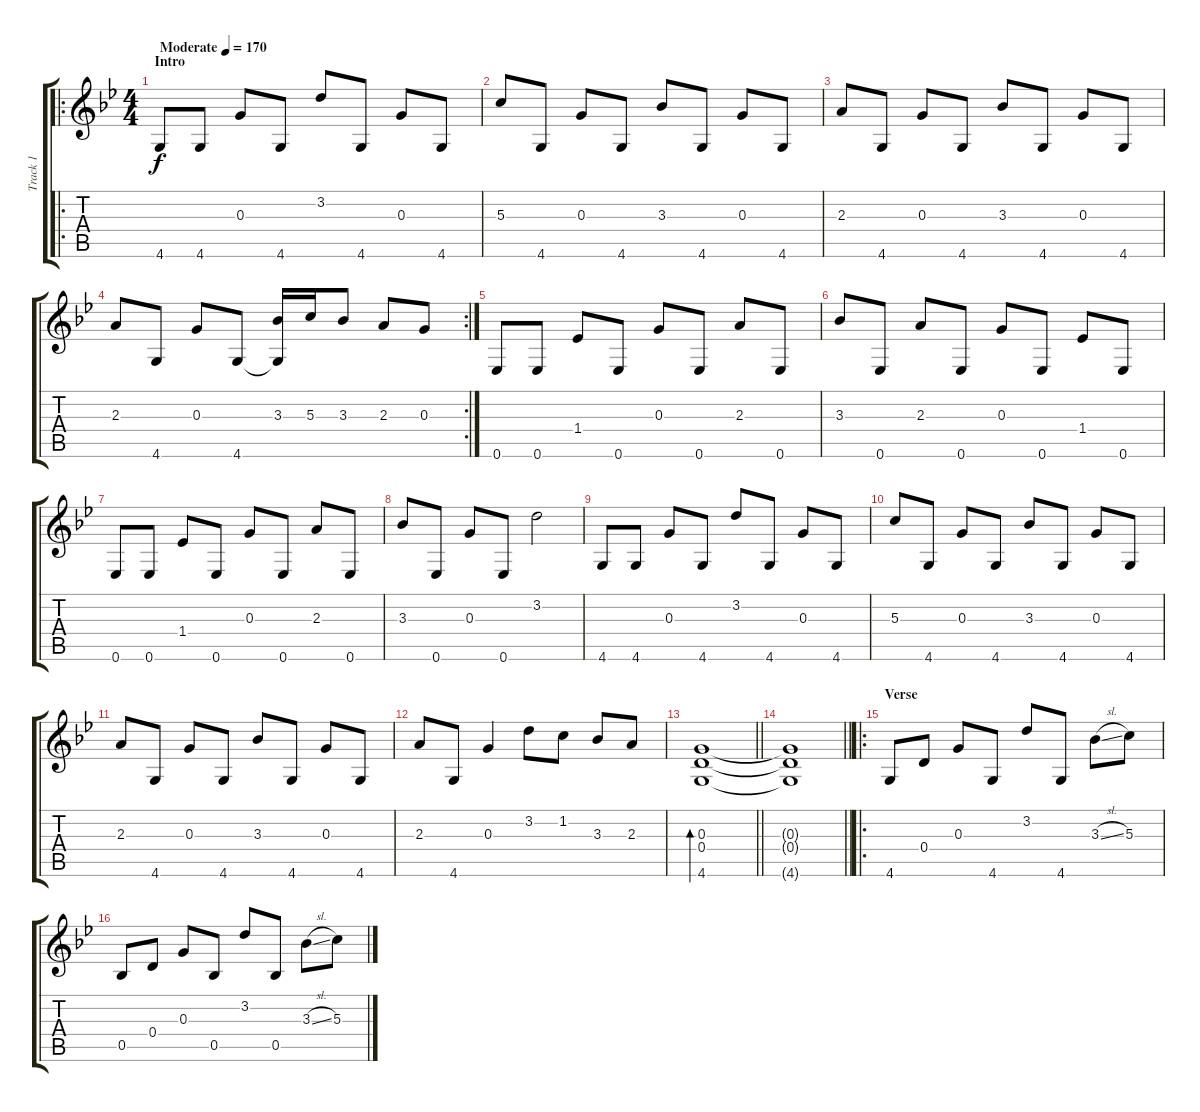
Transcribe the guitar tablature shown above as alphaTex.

\track ("Track 1" "Track 1") {instrument acousticguitarsteel}
\staff {score tabs}
\tuning (E4 B3 G3 D3 Bb2 Eb2) {hide}
\ro
\ts (4 4)
\section ("" "Intro")
\tempo (170 "Moderate")
\clef g2
\ks bb
4.6.8{dy f instrument acousticguitarsteel} 4.6.8 0.3.8 4.6.8 3.2.8 4.6.8 0.3.8 4.6.8 |
5.3.8 4.6.8 0.3.8 4.6.8 3.3.8 4.6.8 0.3.8 4.6.8 |
2.3.8 4.6.8 0.3.8 4.6.8 3.3.8 4.6.8 0.3.8 4.6.8 |
\rc 2
2.3.8 4.6.8 0.3.8 4.6.8 (3.3 4.6{t}).16 5.3.16 3.3.8 2.3.8 0.3.8 |
0.6.8 0.6.8 1.4.8 0.6.8 0.3.8 0.6.8 2.3.8 0.6.8 |
3.3.8 0.6.8 2.3.8 0.6.8 0.3.8 0.6.8 1.4.8 0.6.8 |
0.6.8 0.6.8 1.4.8 0.6.8 0.3.8 0.6.8 2.3.8 0.6.8 |
3.3.8 0.6.8 0.3.8 0.6.8 3.2.2 |
4.6.8 4.6.8 0.3.8 4.6.8 3.2.8 4.6.8 0.3.8 4.6.8 |
5.3.8 4.6.8 0.3.8 4.6.8 3.3.8 4.6.8 0.3.8 4.6.8 |
2.3.8 4.6.8 0.3.8 4.6.8 3.3.8 4.6.8 0.3.8 4.6.8 |
2.3.8 4.6.8 0.3.4 3.2.8 1.2.8 3.3.8 2.3.8 |
\barLineRight lightlight
(0.3 0.4 4.6).1{bd 120} |
\barLineRight lightlight
(0.3{t} 0.4{t} 4.6{t}).1 |
\ro
\section ("" "Verse")
4.6.8 0.4.8 0.3.8 4.6.8 3.2.8 4.6.8 3.3{sl}.8 5.3.8 |
0.5.8 0.4.8 0.3.8 0.5.8 3.2.8 0.5.8 3.3{sl}.8 5.3.8
